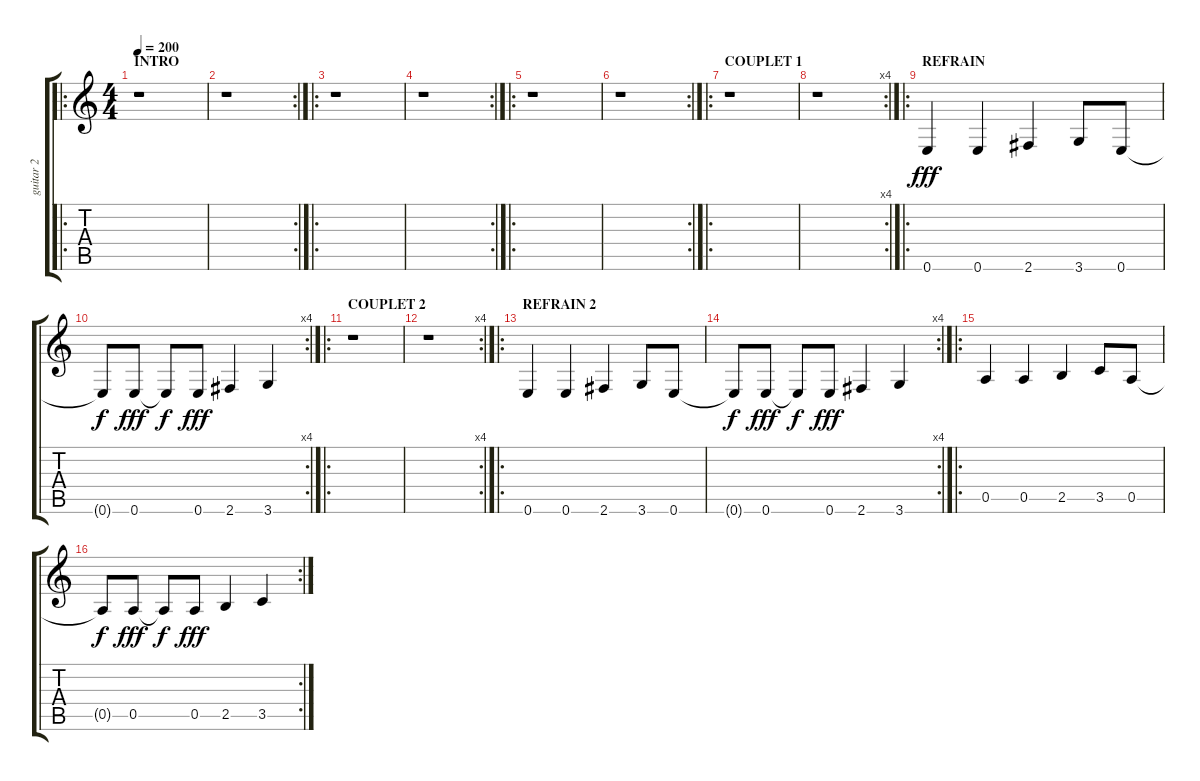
\track ("guitar 2" "guitar 2") {instrument distortionguitar}
\staff {score tabs}
\tuning (E4 B3 G3 D3 A2 E2) {hide}
\ro
\ts (4 4)
\section ("" "INTRO")
\tempo 200
\clef g2
\ks c
r.1{dy fff instrument distortionguitar} |
\rc 2
r.1 |
\ro
r.1 |
\rc 2
r.1 |
\ro
r.1 |
\rc 2
r.1 |
\ro
\section ("" "COUPLET 1")
r.1 |
\rc 4
r.1 |
\ro
\section ("" "REFRAIN")
0.6.4 0.6.4 2.6.4 3.6.8 0.6.8 |
\rc 4
0.6{t}.8{dy f} 0.6.8{dy fff} 0.6{t}.8{dy f} 0.6.8{dy fff} 2.6.4 3.6.4 |
\ro
\section ("" "COUPLET 2")
r.1 |
\rc 4
r.1 |
\ro
\section ("" "REFRAIN 2")
0.6.4 0.6.4 2.6.4 3.6.8 0.6.8 |
\rc 4
0.6{t}.8{dy f} 0.6.8{dy fff} 0.6{t}.8{dy f} 0.6.8{dy fff} 2.6.4 3.6.4 |
\ro
0.5.4 0.5.4 2.5.4 3.5.8 0.5.8 |
\rc 2
0.5{t}.8{dy f} 0.5.8{dy fff} 0.5{t}.8{dy f} 0.5.8{dy fff} 2.5.4 3.5.4
